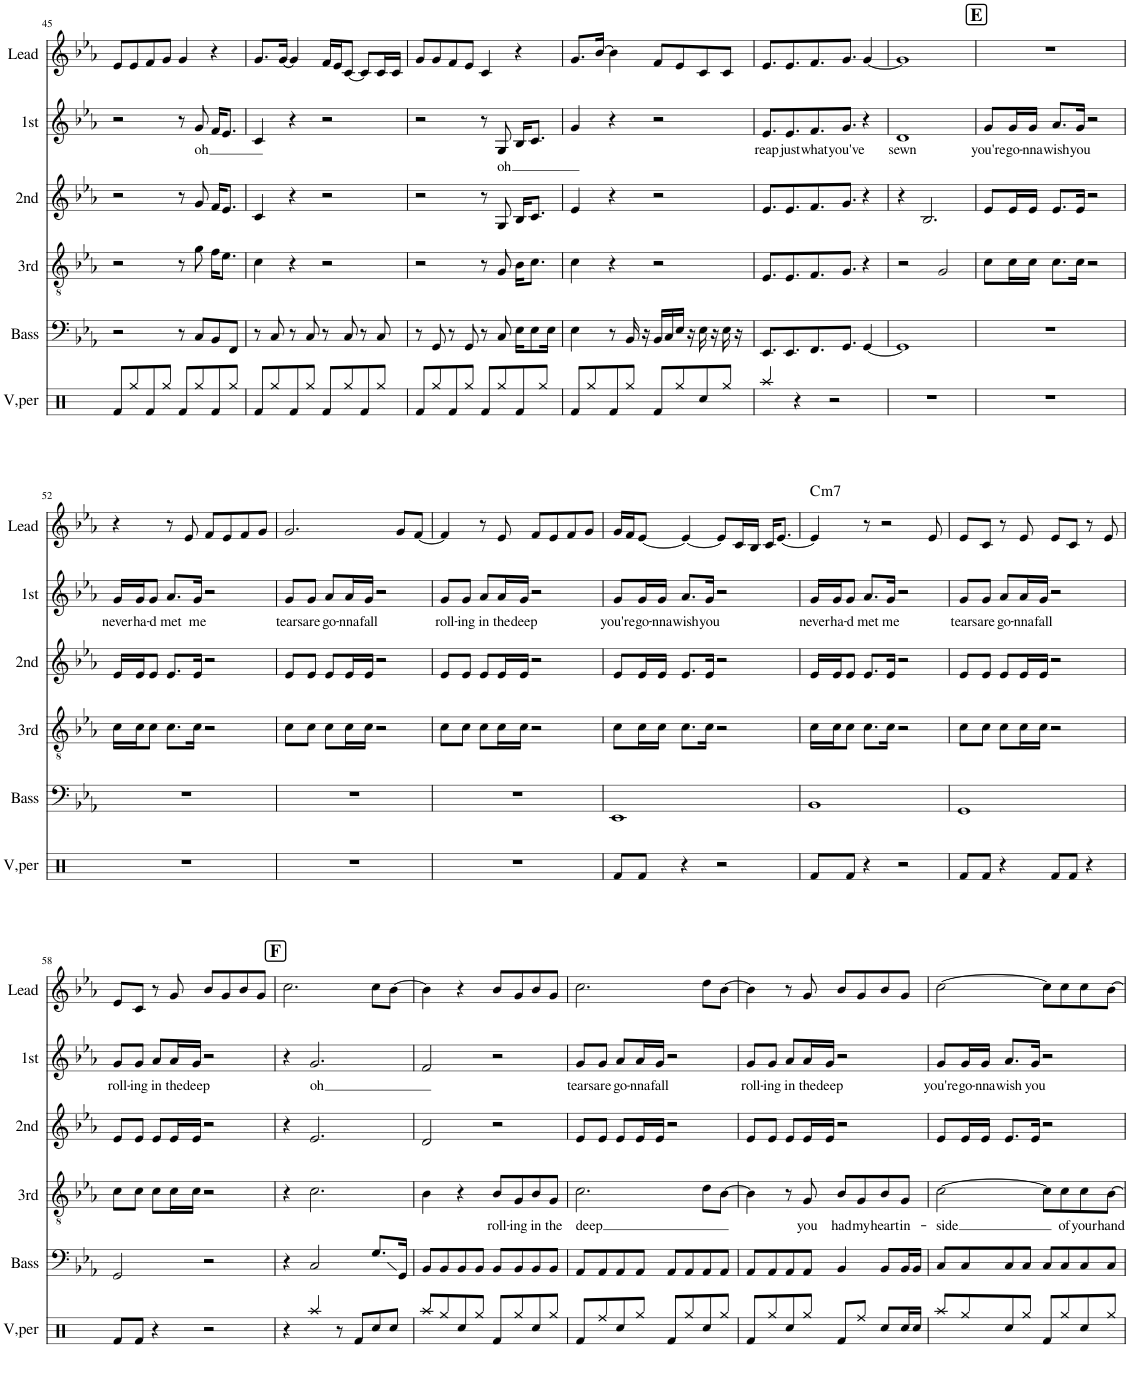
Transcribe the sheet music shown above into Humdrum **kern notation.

**kern	**kern	**kern	**text	**kern	**kern	**text	**text	**kern	**harte
*part6	*part5	*part4	*part4	*part3	*part2	*part2	*part2	*part1	*part1
*staff6	*staff5	*staff4	*staff4	*staff3	*staff2	*staff2	*staff2	*staff1	*
*I"V.per	*I"Bass	*I"3rd	*	*I"2nd	*I"1st	*	*	*I"Lead	*
*I'V,per	*I'Bass	*I'3rd	*	*I'2nd	*I'1st	*	*	*I'Lead	*
!!LO:PB:g=z
*clefX	*clefF4	*clefGv2	*	*clefG2	*clefG2	*	*	*clefG2	*
*k[]	*k[b-e-a-]	*k[b-e-a-]	*	*k[b-e-a-]	*k[b-e-a-]	*	*	*k[b-e-a-]	*
*M4/4	*M4/4	*M4/4	*	*M4/4	*M4/4	*	*	*M4/4	*
=45	=45	=45	=45	=45	=45	=45	=45	=45	=45
8Rf/L	2r	2r	.	2r	2r	.	.	8e-/L	.
8Rgg/	.	.	.	.	.	.	.	8e-/	.
8Rf/	.	.	.	.	.	.	.	8f/	.
8Rgg/J	.	.	.	.	.	.	.	8g/J	.
8Rf/L	8r	8r	.	8r	8r	.	.	4g/	.
!	!	!	!	!	!	!LO:LY:b	!	!	!
8Rgg/	8C/L	8g\	.	8g/	8g/	oh	.	.	.
8Rf/	8BB-/	16f\KL	.	16f/KL	16f/KL	.	.	4r	.
.	.	8.e-\J	.	8.e-/J	8.e-/J	.	.	.	.
8Rgg/J	8FF/J	.	.	.	.	.	.	.	.
=46	=46	=46	=46	=46	=46	=46	=46	=46	=46
8Rf/L	8r	4c\	.	4c/	4c/	.	.	8.g/L	.
8Rgg/	8C/	.	.	.	.	.	.	.	.
.	.	.	.	.	.	.	.	[16g/Jk	.
8Rf/	8r	4r	.	4r	4r	.	.	4g/]	.
8Rgg/J	8C/	.	.	.	.	.	.	.	.
8Rf/L	8r	2r	.	2r	2r	.	.	16f/LL	.
.	.	.	.	.	.	.	.	16e-/J	.
8Rgg/	8C/	.	.	.	.	.	.	[8c/J	.
8Rf/	8r	.	.	.	.	.	.	8c/L]	.
8Rgg/J	8C/	.	.	.	.	.	.	16c/L	.
.	.	.	.	.	.	.	.	16c/JJ	.
=47	=47	=47	=47	=47	=47	=47	=47	=47	=47
8Rf/L	8r	2r	.	2r	2r	.	.	8g/L	.
8Rgg/	8GG/	.	.	.	.	.	.	8g/	.
8Rf/	8r	.	.	.	.	.	.	8f/	.
8Rgg/J	8GG/	.	.	.	.	.	.	8e-/J	.
8Rf/L	8r	8r	.	8r	8r	.	.	4c/	.
!	!	!	!	!	!	!	!LO:LY:b	!	!
8Rgg/	8C/	8G/	.	8G/	8G/	.	oh	.	.
8Rf/	16E-\KL	16B-\KL	.	16B-/KL	16B-/KL	.	.	4r	.
.	8E-\	8.c\J	.	8.c/J	8.c/J	.	.	.	.
8Rgg/J	.	.	.	.	.	.	.	.	.
.	16E-\Jk	.	.	.	.	.	.	.	.
=48	=48	=48	=48	=48	=48	=48	=48	=48	=48
8Rf/L	4E-\	4c\	.	4e-/	4g/	.	.	8.g/L	.
8Rgg/	.	.	.	.	.	.	.	.	.
.	.	.	.	.	.	.	.	[16b-/Jk	.
8Rf/	8r	4r	.	4r	4r	.	.	4b-\]	.
8Rgg/J	16BB-/	.	.	.	.	.	.	.	.
.	16r	.	.	.	.	.	.	.	.
8Rf/L	16BB-/LL	2r	.	2r	2r	.	.	8f/L	.
.	16C/	.	.	.	.	.	.	.	.
8Rgg/	16E-/JJ	.	.	.	.	.	.	8e-/	.
.	16r	.	.	.	.	.	.	.	.
8Rcc/	16E-\	.	.	.	.	.	.	8c/	.
.	16r	.	.	.	.	.	.	.	.
8Rgg/J	16E-\	.	.	.	.	.	.	8c/J	.
.	16r	.	.	.	.	.	.	.	.
=49	=49	=49	=49	=49	=49	=49	=49	=49	=49
!	!	!	!	!	!	!LO:LY:b	!	!	!
4Raa/	8.EE-/L	8.E-/L	.	8.e-/L	8.e-/L	reap	.	8.e-/L	.
!	!	!	!	!	!	!LO:LY:b	!	!	!
.	8.EE-/	8.E-/	.	8.e-/	8.e-/	just	.	8.e-/	.
4r	.	.	.	.	.	.	.	.	.
!	!	!	!	!	!	!LO:LY:b	!	!	!
.	8.FF/	8.F/	.	8.f/	8.f/	what	.	8.f/	.
2r	.	.	.	.	.	.	.	.	.
!	!	!	!	!	!	!LO:LY:b	!	!	!
.	8.GG/J	8.G/J	.	8.g/J	8.g/J	you've	.	8.g/J	.
.	[4GG/	4r	.	4r	4r	.	.	[4g/	.
=50	=50	=50	=50	=50	=50	=50	=50	=50	=50
!	!	!	!	!	!	!LO:LY:b	!	!	!
1r	1GG]	2r	.	4r	1d	sewn	.	1g]	.
.	.	.	.	2.B-/	.	.	.	.	.
.	.	2G/	.	.	.	.	.	.	.
!!LO:REH:place=s1:a:B:cj:fs=14:t=E
=51	=51	=51	=51	=51	=51	=51	=51	=51	=51
!	!	!	!	!	!	!LO:LY:b	!	!	!
1r	1r	8c\L	.	8e-/L	8g/L	you're	.	1r	.
!	!	!	!	!	!	!LO:LY:b	!	!	!
.	.	16c\L	.	16e-/L	16g/L	go-	.	.	.
!	!	!	!	!	!	!LO:LY:b	!	!	!
.	.	16c\JJ	.	16e-/JJ	16g/JJ	-nna	.	.	.
!	!	!	!	!	!	!LO:LY:b	!	!	!
.	.	8.c\L	.	8.e-/L	8.a-/L	wish	.	.	.
!	!	!	!	!	!	!LO:LY:b	!	!	!
.	.	16c\Jk	.	16e-/Jk	16g/Jk	you	.	.	.
.	.	2r	.	2r	2r	.	.	.	.
!!LO:LB:g=z
=52	=52	=52	=52	=52	=52	=52	=52	=52	=52
!	!	!	!	!	!	!LO:LY:b	!	!	!
1r	1r	16c\LL	.	16e-/LL	16g/LL	never	.	4r	.
!	!	!	!	!	!	!LO:LY:b	!	!	!
.	.	16c\J	.	16e-/J	16g/J	ha-	.	.	.
!	!	!	!	!	!	!LO:LY:b	!	!	!
.	.	8c\J	.	8e-/J	8g/J	-d	.	.	.
!	!	!	!	!	!	!LO:LY:b	!	!	!
.	.	8.c\L	.	8.e-/L	8.a-/L	met	.	8r	.
.	.	.	.	.	.	.	.	8e-/	.
!	!	!	!	!	!	!LO:LY:b	!	!	!
.	.	16c\Jk	.	16e-/Jk	16g/Jk	me	.	.	.
.	.	2r	.	2r	2r	.	.	8f/L	.
.	.	.	.	.	.	.	.	8e-/	.
.	.	.	.	.	.	.	.	8f/	.
.	.	.	.	.	.	.	.	8g/J	.
=53	=53	=53	=53	=53	=53	=53	=53	=53	=53
!	!	!	!	!	!	!LO:LY:b	!	!	!
1r	1r	8c\L	.	8e-/L	8g/L	tears	.	2.g/	.
!	!	!	!	!	!	!LO:LY:b	!	!	!
.	.	8c\J	.	8e-/J	8g/J	are	.	.	.
!	!	!	!	!	!	!LO:LY:b	!	!	!
.	.	8c\L	.	8e-/L	8a-/L	go-	.	.	.
!	!	!	!	!	!	!LO:LY:b	!	!	!
.	.	16c\L	.	16e-/L	16a-/L	-nna	.	.	.
!	!	!	!	!	!	!LO:LY:b	!	!	!
.	.	16c\JJ	.	16e-/JJ	16g/JJ	fall	.	.	.
.	.	2r	.	2r	2r	.	.	.	.
.	.	.	.	.	.	.	.	8g/L	.
.	.	.	.	.	.	.	.	[8f/J	.
=54	=54	=54	=54	=54	=54	=54	=54	=54	=54
!	!	!	!	!	!	!LO:LY:b	!	!	!
1r	1r	8c\L	.	8e-/L	8g/L	roll-	.	4f/]	.
!	!	!	!	!	!	!LO:LY:b	!	!	!
.	.	8c\J	.	8e-/J	8g/J	-ing	.	.	.
!	!	!	!	!	!	!LO:LY:b	!	!	!
.	.	8c\L	.	8e-/L	8a-/L	in	.	8r	.
!	!	!	!	!	!	!LO:LY:b	!	!	!
.	.	16c\L	.	16e-/L	16a-/L	the	.	8e-/	.
!	!	!	!	!	!	!LO:LY:b	!	!	!
.	.	16c\JJ	.	16e-/JJ	16g/JJ	deep	.	.	.
.	.	2r	.	2r	2r	.	.	8f/L	.
.	.	.	.	.	.	.	.	8e-/	.
.	.	.	.	.	.	.	.	8f/	.
.	.	.	.	.	.	.	.	8g/J	.
=55	=55	=55	=55	=55	=55	=55	=55	=55	=55
!	!	!	!	!	!	!LO:LY:b	!	!	!
8Rf/L	1EE-	8c\L	.	8e-/L	8g/L	you're	.	16g/LL	.
.	.	.	.	.	.	.	.	16f/J	.
!	!	!	!	!	!	!LO:LY:b	!	!	!
8Rf/J	.	16c\L	.	16e-/L	16g/L	go-	.	[8e-/J	.
!	!	!	!	!	!	!LO:LY:b	!	!	!
.	.	16c\JJ	.	16e-/JJ	16g/JJ	-nna	.	.	.
!	!	!	!	!	!	!LO:LY:b	!	!	!
4r	.	8.c\L	.	8.e-/L	8.a-/L	wish	.	4e-/_	.
!	!	!	!	!	!	!LO:LY:b	!	!	!
.	.	16c\Jk	.	16e-/Jk	16g/Jk	you	.	.	.
2r	.	2r	.	2r	2r	.	.	8e-/L]	.
.	.	.	.	.	.	.	.	16c/L	.
.	.	.	.	.	.	.	.	16B-/JJ	.
.	.	.	.	.	.	.	.	16c/KL	.
.	.	.	.	.	.	.	.	[8.e-/J	.
=56	=56	=56	=56	=56	=56	=56	=56	=56	=56
!	!	!	!	!	!	!LO:LY:b	!	!	!LO:H:kt=m7
8Rf/L	1BB-	16c\LL	.	16e-/LL	16g/LL	never	.	4e-/]	C:min7
!	!	!	!	!	!	!LO:LY:b	!	!	!
.	.	16c\J	.	16e-/J	16g/J	ha-	.	.	.
!	!	!	!	!	!	!LO:LY:b	!	!	!
8Rf/J	.	8c\J	.	8e-/J	8g/J	-d	.	.	.
!	!	!	!	!	!	!LO:LY:b	!	!	!
4r	.	8.c\L	.	8.e-/L	8.a-/L	met	.	8r	.
.	.	.	.	.	.	.	.	2r	.
!	!	!	!	!	!	!LO:LY:b	!	!	!
.	.	16c\Jk	.	16e-/Jk	16g/Jk	me	.	.	.
2r	.	2r	.	2r	2r	.	.	.	.
.	.	.	.	.	.	.	.	8e-/	.
=57	=57	=57	=57	=57	=57	=57	=57	=57	=57
!	!	!	!	!	!	!LO:LY:b	!	!	!
8Rf/L	1GG	8c\L	.	8e-/L	8g/L	tears	.	8e-/L	.
!	!	!	!	!	!	!LO:LY:b	!	!	!
8Rf/J	.	8c\J	.	8e-/J	8g/J	are	.	8c/J	.
!	!	!	!	!	!	!LO:LY:b	!	!	!
4r	.	8c\L	.	8e-/L	8a-/L	go-	.	8r	.
!	!	!	!	!	!	!LO:LY:b	!	!	!
.	.	16c\L	.	16e-/L	16a-/L	-nna	.	8e-/	.
!	!	!	!	!	!	!LO:LY:b	!	!	!
.	.	16c\JJ	.	16e-/JJ	16g/JJ	fall	.	.	.
8Rf/L	.	2r	.	2r	2r	.	.	8e-/L	.
8Rf/J	.	.	.	.	.	.	.	8c/J	.
4r	.	.	.	.	.	.	.	8r	.
.	.	.	.	.	.	.	.	8e-/	.
!!LO:LB:g=z
=58	=58	=58	=58	=58	=58	=58	=58	=58	=58
!	!	!	!	!	!	!LO:LY:b	!	!	!
8Rf/L	2GG/	8c\L	.	8e-/L	8g/L	roll-	.	8e-/L	.
!	!	!	!	!	!	!LO:LY:b	!	!	!
8Rf/J	.	8c\J	.	8e-/J	8g/J	-ing	.	8c/J	.
!	!	!	!	!	!	!LO:LY:b	!	!	!
4r	.	8c\L	.	8e-/L	8a-/L	in	.	8r	.
!	!	!	!	!	!	!LO:LY:b	!	!	!
.	.	16c\L	.	16e-/L	16a-/L	the	.	8g/	.
!	!	!	!	!	!	!LO:LY:b	!	!	!
.	.	16c\JJ	.	16e-/JJ	16g/JJ	deep	.	.	.
2r	2r	2r	.	2r	2r	.	.	8b-/L	.
.	.	.	.	.	.	.	.	8g/	.
.	.	.	.	.	.	.	.	8b-/	.
.	.	.	.	.	.	.	.	8g/J	.
!!LO:REH:place=s1:a:B:cj:fs=14:t=F
=59	=59	=59	=59	=59	=59	=59	=59	=59	=59
4r	4r	4r	.	4r	4r	.	.	2.cc\	.
!	!	!	!	!	!	!LO:LY:b	!	!	!
4Raa/	2C/	2.c\	.	2.e-/	2.g/	oh	.	.	.
8r	.	.	.	.	.	.	.	.	.
8Rf/L	.	.	.	.	.	.	.	.	.
8Rcc/	8.G/L	.	.	.	.	.	.	8cc\L	.
8Rcc/J	.	.	.	.	.	.	.	[8b-\J	.
.	16GG/Jk	.	.	.	.	.	.	.	.
=60	=60	=60	=60	=60	=60	=60	=60	=60	=60
8Raa/L	8BB-/L	4B-\	.	2d/	2f/	.	.	4b-\]	.
8Rgg/	8BB-/	.	.	.	.	.	.	.	.
8Rcc/	8BB-/	4r	.	.	.	.	.	4r	.
8Rgg/J	8BB-/J	.	.	.	.	.	.	.	.
!	!	!	!LO:LY:b	!	!	!	!	!	!
8Rf/L	8BB-/L	8B-/L	roll-	2r	2r	.	.	8b-/L	.
!	!	!	!LO:LY:b	!	!	!	!	!	!
8Rgg/	8BB-/	8G/	-ing	.	.	.	.	8g/	.
!	!	!	!LO:LY:b	!	!	!	!	!	!
8Rcc/	8BB-/	8B-/	in	.	.	.	.	8b-/	.
!	!	!	!LO:LY:b	!	!	!	!	!	!
8Rgg/J	8BB-/J	8G/J	the	.	.	.	.	8g/J	.
=61	=61	=61	=61	=61	=61	=61	=61	=61	=61
!	!	!	!LO:LY:b	!	!	!LO:LY:b	!	!	!
8Rf/L	8AA-/L	2.c\	-deep	8e-/L	8g/L	tears	.	2.cc\	.
!	!	!	!	!	!	!LO:LY:b	!	!	!
8Rff/	8AA-/	.	.	8e-/J	8g/J	are	.	.	.
!	!	!	!	!	!	!LO:LY:b	!	!	!
8Rcc/	8AA-/	.	.	8e-/L	8a-/L	go-	.	.	.
!	!	!	!	!	!	!LO:LY:b	!	!	!
8Rgg/J	8AA-/J	.	.	16e-/L	16a-/L	-nna	.	.	.
!	!	!	!	!	!	!LO:LY:b	!	!	!
.	.	.	.	16e-/JJ	16g/JJ	fall	.	.	.
8Rf/L	8AA-/L	.	.	2r	2r	.	.	.	.
8Rgg/	8AA-/	.	.	.	.	.	.	.	.
8Rcc/	8AA-/	8d\L	.	.	.	.	.	8dd\L	.
8Rgg/J	8AA-/J	[8B-\J	.	.	.	.	.	[8b-\J	.
=62	=62	=62	=62	=62	=62	=62	=62	=62	=62
!	!	!	!	!	!	!LO:LY:b	!	!	!
8Rf/L	8AA-/L	4B-\]	.	8e-/L	8g/L	roll-	.	4b-\]	.
!	!	!	!	!	!	!LO:LY:b	!	!	!
8Rgg/	8AA-/	.	.	8e-/J	8g/J	-ing	.	.	.
!	!	!	!	!	!	!LO:LY:b	!	!	!
8Rcc/	8AA-/	8r	.	8e-/L	8a-/L	in	.	8r	.
!	!	!	!LO:LY:b	!	!	!LO:LY:b	!	!	!
8Rgg/J	8AA-/J	8G/	you	16e-/L	16a-/L	the	.	8g/	.
!	!	!	!	!	!	!LO:LY:b	!	!	!
.	.	.	.	16e-/JJ	16g/JJ	deep	.	.	.
!	!	!	!LO:LY:b	!	!	!	!	!	!
8Rf/L	4BB-/	8B-/L	had	2r	2r	.	.	8b-/L	.
!	!	!	!LO:LY:b	!	!	!	!	!	!
8Rff/J	.	8G/	my	.	.	.	.	8g/	.
!	!	!	!LO:LY:b	!	!	!	!	!	!
8Rcc/L	8BB-/L	8B-/	heart	.	.	.	.	8b-/	.
!	!	!	!LO:LY:b	!	!	!	!	!	!
16Rcc/L	16BB-/L	8G/J	in-	.	.	.	.	8g/J	.
16Rcc/JJ	16BB-/JJ	.	.	.	.	.	.	.	.
=63	=63	=63	=63	=63	=63	=63	=63	=63	=63
!	!	!	!LO:LY:b	!	!	!LO:LY:b	!	!	!
8Raa/L	8C/L	[2c\	-side	8e-/L	8g/L	you're	.	[2cc\	.
!	!	!	!	!	!	!LO:LY:b	!	!	!
8Rgg/	8C/	.	.	16e-/L	16g/L	go-	.	.	.
!	!	!	!	!	!	!LO:LY:b	!	!	!
.	.	.	.	16e-/JJ	16g/JJ	-nna	.	.	.
!	!	!	!	!	!	!LO:LY:b	!	!	!
8Rcc/	8C/	.	.	8.e-/L	8.a-/L	wish	.	.	.
8Rgg/J	8C/J	.	.	.	.	.	.	.	.
!	!	!	!	!	!	!LO:LY:b	!	!	!
.	.	.	.	16e-/Jk	16g/Jk	you	.	.	.
8Rf/L	8C/L	8c\L]	.	2r	2r	.	.	8cc\L]	.
!	!	!	!LO:LY:b	!	!	!	!	!	!
8Rgg/	8C/	8c\	of	.	.	.	.	8cc\	.
!	!	!	!LO:LY:b	!	!	!	!	!	!
8Rcc/	8C/	8c\	your	.	.	.	.	8cc\	.
!	!	!	!LO:LY:b	!	!	!	!	!	!
8Rgg/J	8C/J	[8B-\J	hand	.	.	.	.	[8b-\J	.
=	=	=	=	=	=	=	=	=	=
*-	*-	*-	*-	*-	*-	*-	*-	*-	*-
